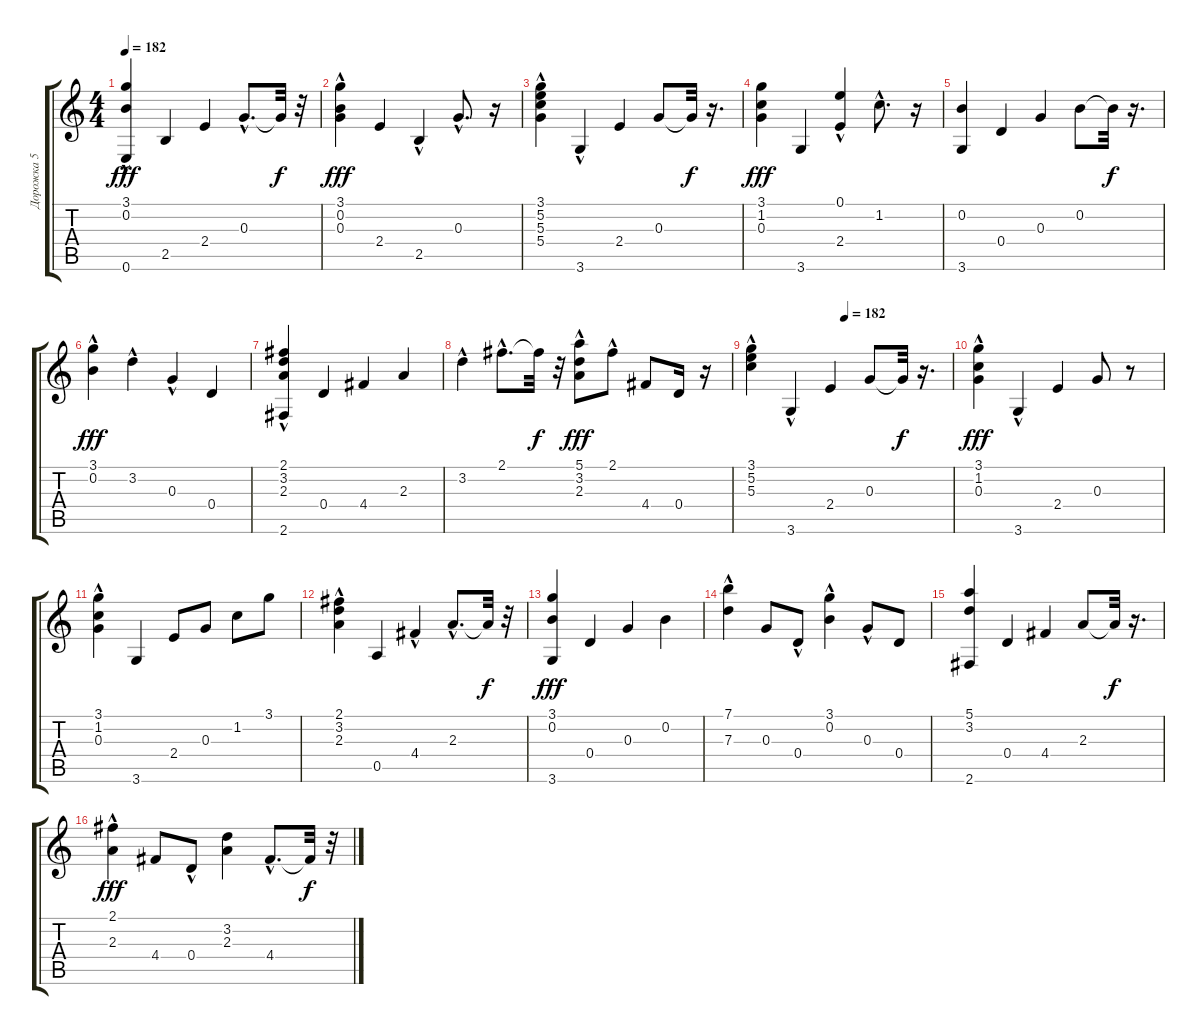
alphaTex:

\track ("Дорожка 5" "Дорожка 5") {instrument acousticguitarsteel}
\staff {score tabs}
\tuning (E4 B3 G3 D3 A2 E2) {hide}
\ts (4 4)
\tempo 182
\clef g2
\ks c
(3.1{hac} 0.2{hac} 0.6).4{dy fff} 2.5.4 2.4.4 0.3{hac}.8{d} 0.3{t}.32{dy f} r.32 |
(3.1{hac} 0.2{hac} 0.3).4{dy fff} 2.4.4 2.5{hac}.4 0.3{hac}.8{d} r.16 |
(3.1{hac} 5.2{hac} 5.3{hac} 5.4).4 3.6{hac}.4 2.4.4 0.3.8 0.3{t}.32{dy f} r.16{d} |
(3.1 1.2 0.3).4{dy fff} 3.6.4 (0.1{hac} 2.4{hac}).4 1.2{hac}.8{d} r.16 |
(0.2 3.6).4 0.4.4 0.3.4 0.2.8 0.2{t}.32{dy f} r.16{d} |
(3.1{hac} 0.2).4{dy fff} 3.2{hac}.4 0.3{hac}.4 0.4.4 |
(2.1 3.2{hac} 2.3 2.6).4 0.4.4 4.4.4 2.3.4 |
3.2{hac}.4 2.1{hac}.8{d} 2.1{t}.32{dy f} r.32 (5.1 3.2 2.3{hac}).8{dy fff} 2.1{hac}.8 4.4.8 0.4.16 r.16 |
\tempo (182 0.46875)
(3.1{hac} 5.2{hac} 5.3{hac}).4 3.6{hac}.4 2.4.4 0.3.8 0.3{t}.32{dy f} r.16{d} |
(3.1{hac} 1.2{hac} 0.3).4{dy fff} 3.6{hac}.4 2.4.4 0.3.8 r.8 |
(3.1{hac} 1.2 0.3).4 3.6.4 2.4.8 0.3.8 1.2.8 3.1.8 |
(2.1{hac} 3.2{hac} 2.3).4 0.5.4 4.4{hac}.4 2.3{hac}.8{d} 2.3{t}.32{dy f} r.32 |
(3.1 0.2 3.6).4{dy fff} 0.4.4 0.3.4 0.2.4 |
(7.1{hac} 7.3).4 0.3.8 0.4{hac}.8 (3.1{hac} 0.2{hac}).4 0.3{hac}.8 0.4.8 |
(5.1 3.2 2.6).4 0.4.4 4.4.4 2.3.8 2.3{t}.32{dy f} r.16{d} |
(2.1{hac} 2.3{hac}).4{dy fff} 4.4.8 0.4{hac}.8 (3.2 2.3).4 4.4{hac}.8{d} 4.4{t}.32{dy f} r.32
